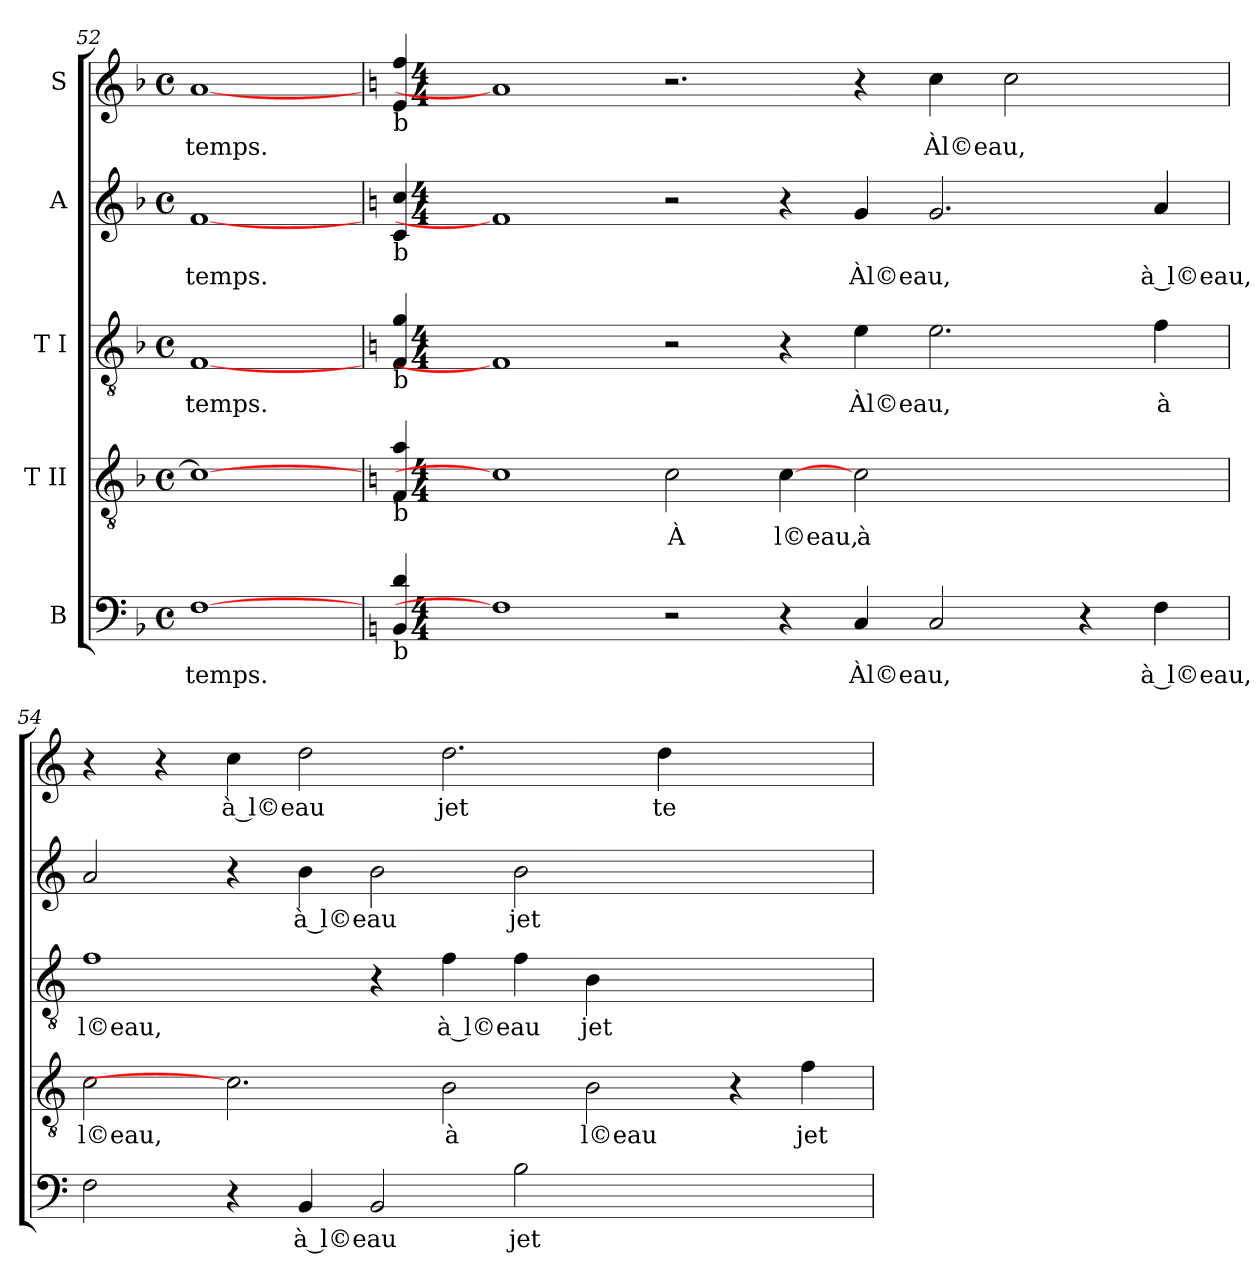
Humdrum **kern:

**kern	**text	**kern	**text	**kern	**text	**kern	**text	**kern	**text
*part5	*part5	*part4	*part4	*part3	*part3	*part2	*part2	*part1	*part1
*staff5	*staff5	*staff4	*staff4	*staff3	*staff3	*staff2	*staff2	*staff1	*staff1
*I"B	*	*I"T II	*	*I"T I	*	*I"A	*	*I"S	*
*clefF4	*	*clefGv2	*	*clefGv2	*	*clefG2	*	*clefG2	*
*k[b-]	*	*k[b-]	*	*k[b-]	*	*k[b-]	*	*k[b-]	*
*F:	*	*F:	*	*F:	*	*F:	*	*F:	*
*M4/4	*	*M4/4	*	*M4/4	*	*M4/4	*	*M4/4	*
*met(c)	*	*met(c)	*	*met(c)	*	*met(c)	*	*met(c)	*
=52	=52	=52	=52	=52	=52	=52	=52	=52	=52
!	!LO:LY:b:cj	!	!	!	!LO:LY:b:cj	!	!LO:LY:b:cj	!	!LO:LY:b:cj
[1F	temps.	1c_	.	[1F	temps.	[1f	temps.	[1a	temps.
!!LO:PB:g=z
=53	=53!	=53	=53!	=53	=53!	=53	=53!	=53!	=53!
*k[]	*	*k[]	*	*k[]	*	*k[]	*	*k[]	*
*C:	*	*C:	*	*C:	*	*C:	*	*C:	*
!	!	!	!	!	!	!	!	!LO:TX:b:t=b	!
!	!	!	!	!	!	!LO:TX:b:t=b	!	!	!
!	!	!	!	!LO:TX:b:t=b	!	!	!	!	!
!	!	!LO:TX:b:t=b	!	!	!	!	!	!	!
!LO:TX:b:t=b	!	!	!	!	!	!	!	!	!
4d/ 4BB/	.	4a/ 4F/	.	4g/ 4F/	.	4cc/ 4c/	.	4e/ 4ff/	.
*M4/4	*	*M4/4	*	*M4/4	*	*M4/4	*	*M4/4	*
*met(c)	*	*met(c)	*	*met(c)	*	*met(c)	*	*met(c)	*
1F]	.	1c]	.	1F]	.	1f]	.	1a]	.
!	!	!	!LO:LY:b:cj	!	!	!	!	!	!
2r	.	2c\	À	2r	.	2r	.	2.r	.
!	!	!	!LO:LY:b:cj	!	!	!	!	!	!
4r	.	[4c	l©eau,	4r	.	4r	.	.	.
!	!LO:LY:b	!	!LO:LY:b:cj	!	!LO:LY:b	!	!LO:LY:b	!	!
4C/	Àl©eau,	2c\	à	4e\	Àl©eau,	4g/	Àl©eau,	4r	.
!	!	!	!	!	!	!	!	!	!LO:LY:b
2C/	.	.	.	2.e\	.	2.g/	.	4cc\	Àl©eau,
.	.	2.ryy	.	.	.	.	.	2cc\	.
4r	.	.	.	.	.	.	.	.	.
!	!LO:LY:b:cj	!	!	!	!LO:LY:b:cj	!	!LO:LY:b:cj	!	!
4F\	à l©eau,	.	.	4f\	à	4a/	à l©eau,	4ryy	.
=54	=54	=54	=54	=54	=54	=54	=54	=54	=54
!	!	!	!LO:LY:b:cj	!	!LO:LY:b:cj	!	!	!	!
2F\	.	2c\	l©eau,	1f	l©eau,	2a/	.	4r	.
.	.	.	.	.	.	.	.	4r	.
!	!	!	!	!	!	!	!	!	!LO:LY:b:cj
4r	.	2.c]	.	.	.	4r	.	4cc\	à l©eau
!	!LO:LY:b:cj	!	!	!	!	!	!LO:LY:b:cj	!	!
4BB/	à l©eau	.	.	.	.	4b\	à l©eau	2dd\	.
2BB/	.	.	.	4r	.	2b\	.	.	.
!	!	!	!LO:LY:b:cj	!	!LO:LY:b:cj	!	!	!	!LO:LY:b:cj
.	.	2B\	à	4f\	à l©eau	.	.	2.dd\	jet
!	!LO:LY:b:cj	!	!	!	!	!	!LO:LY:b:cj	!	!
2B\	jet	.	.	4f\	.	2b\	jet-	.	.
!	!	!	!LO:LY:b:cj	!	!LO:LY:b:cj	!	!	!	!
.	.	2B\	l©eau	4B\	jet	.	.	.	.
!	!	!	!	!	!	!	!	!	!LO:LY:b:cj
2.ryy	.	.	.	2.ryy	.	2.ryy	.	4dd\	te
.	.	4r	.	.	.	.	.	2ryy	.
!	!	!	!LO:LY:b:cj	!	!	!	!	!	!
.	.	4f\	jet-	.	.	.	.	.	.
=	=	=	=	=	=	=	=	=	=
*-	*-	*-	*-	*-	*-	*-	*-	*-	*-
